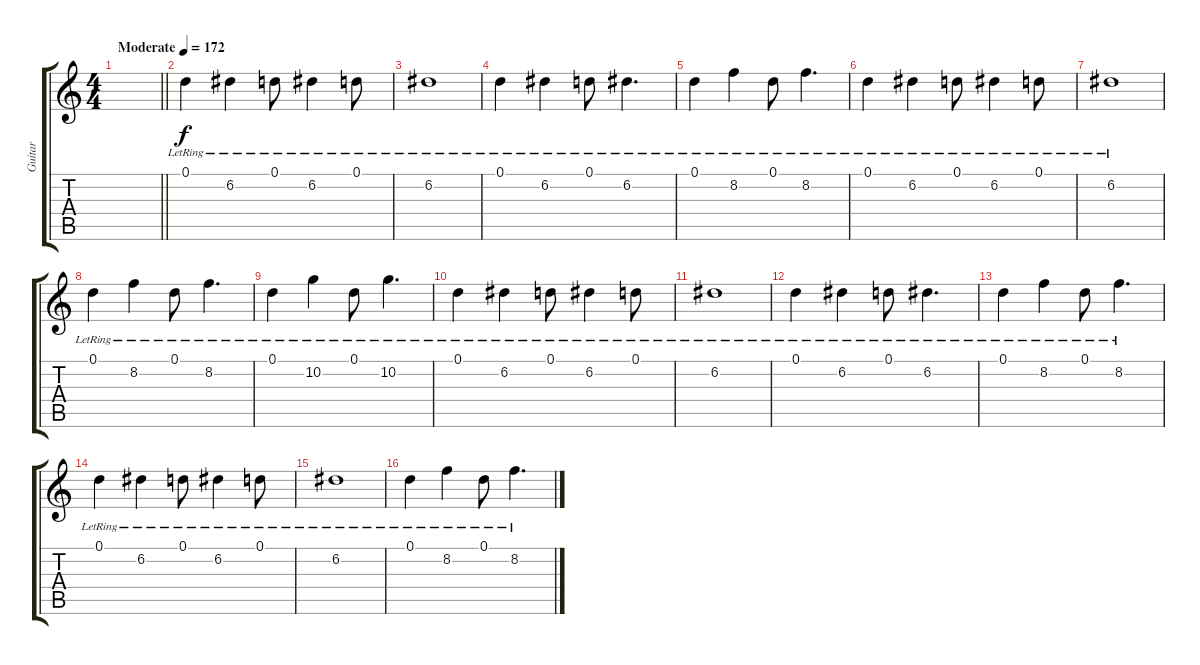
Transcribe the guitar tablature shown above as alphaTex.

\track ("Guitar" "Guitar") {instrument distortionguitar}
\staff {score tabs}
\tuning (D4 A3 F3 C3 G2 C2) {hide}
\ts (4 4)
\tempo (172 "Moderate")
\clef g2
\barLineRight lightlight
\ks c
|
\section ("" " ")
0.1{lr}.4{volume 15 instrument electricguitarclean} 6.2{lr}.4 0.1{lr}.8 6.2{lr}.4 0.1{lr}.8 |
6.2{lr}.1 |
0.1{lr}.4 6.2{lr}.4 0.1{lr}.8 6.2{lr}.4{d} |
0.1{lr}.4 8.2{lr}.4 0.1{lr}.8 8.2{lr}.4{d} |
0.1{lr}.4 6.2{lr}.4 0.1{lr}.8 6.2{lr}.4 0.1{lr}.8 |
6.2{lr}.1 |
0.1{lr}.4 8.2{lr}.4 0.1{lr}.8 8.2{lr}.4{d} |
0.1{lr}.4 10.2{lr}.4 0.1{lr}.8 10.2{lr}.4{d} |
0.1{lr}.4 6.2{lr}.4 0.1{lr}.8 6.2{lr}.4 0.1{lr}.8 |
6.2{lr}.1 |
0.1{lr}.4 6.2{lr}.4 0.1{lr}.8 6.2{lr}.4{d} |
0.1{lr}.4 8.2{lr}.4 0.1{lr}.8 8.2{lr}.4{d} |
0.1{lr}.4 6.2{lr}.4 0.1{lr}.8 6.2{lr}.4 0.1{lr}.8 |
6.2{lr}.1 |
0.1{lr}.4 8.2{lr}.4 0.1{lr}.8 8.2{lr}.4{d}
